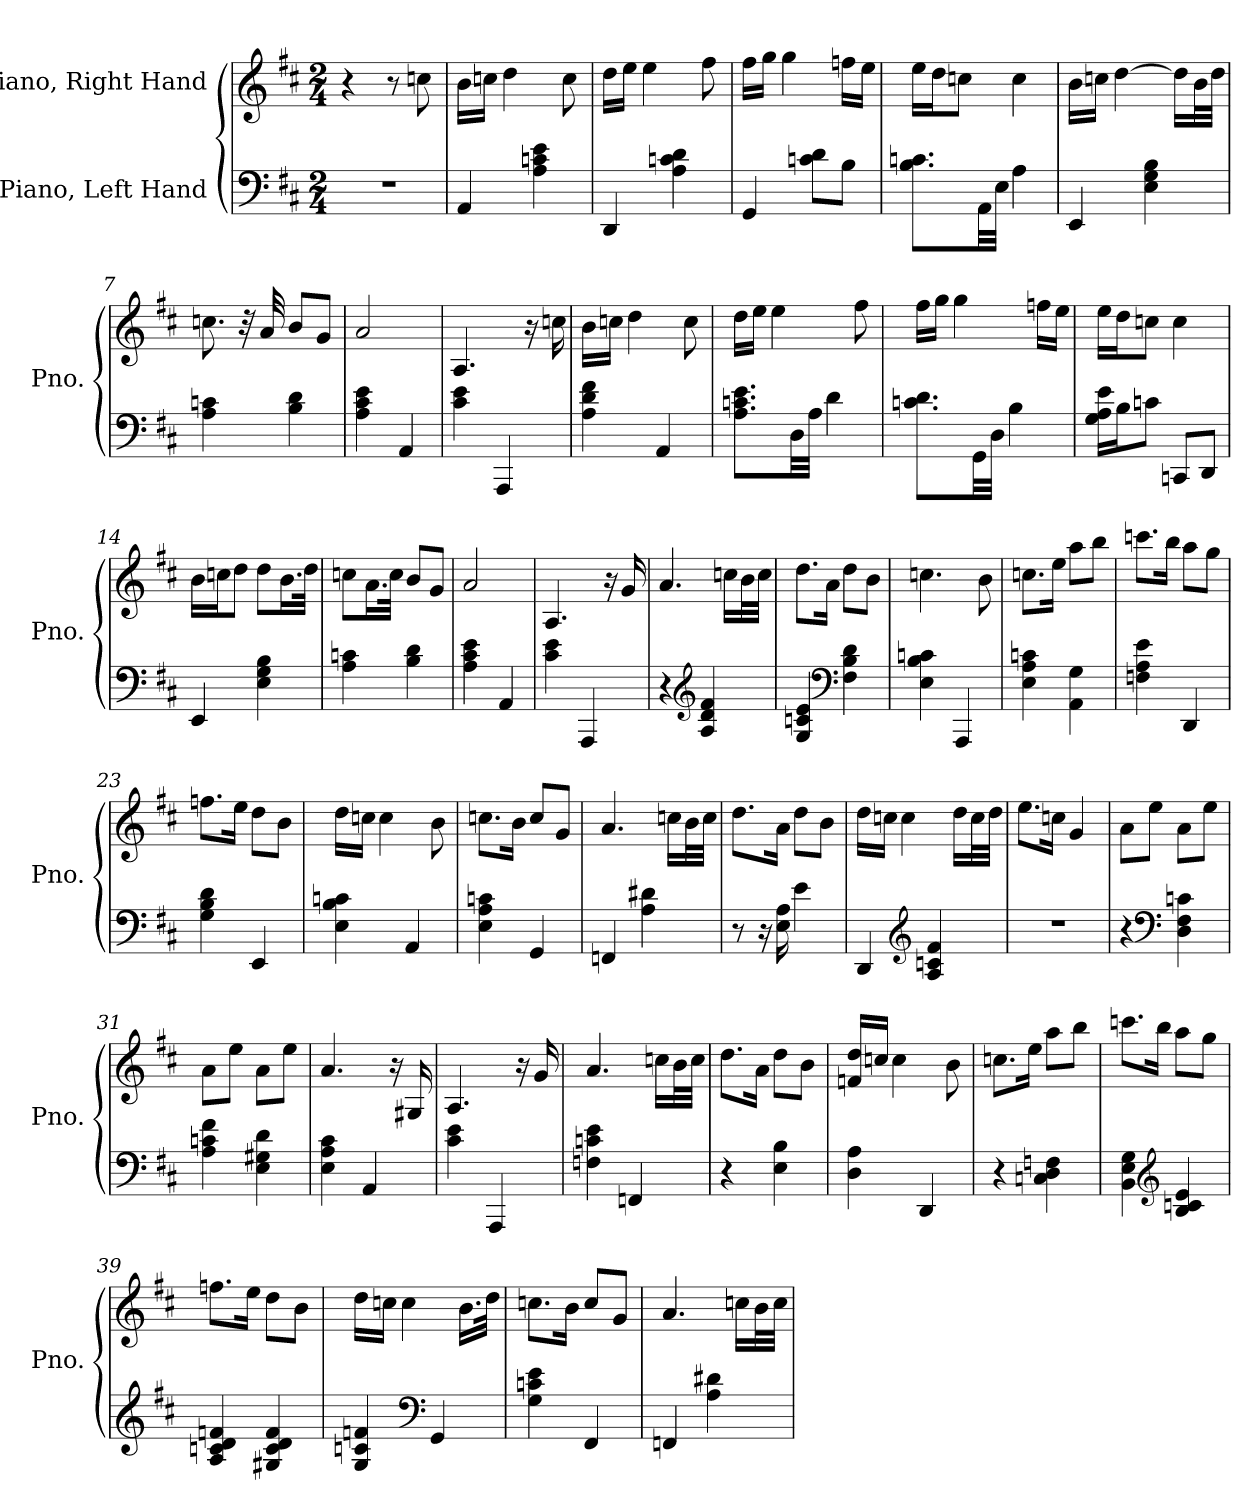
**kern	**kern
*part2	*part1
*staff2	*staff1
*I"Piano, Left Hand	*I"Piano, Right Hand
*I'Pno.	*I'Pno.
*clefF4	*clefG2
*k[f#c#]	*k[f#c#]
*M2/4	*M2/4
*MM80	*MM80
=1	=1
2r	4r
.	8r
.	8ccn\
=2	=2
4AA/	16b\LL
.	16ccn\JJ
.	4dd\
4A\ 4cn\ 4e\	.
.	8cc\
=3	=3
4DD/	16dd\LL
.	16ee\JJ
.	4ee\
4A\ 4cn\ 4d\	.
.	8ff#\
=4	=4
4GG/	16ff#\LL
.	16gg\JJ
.	4gg\
8cn\ 8d\L	.
8B\J	16ffn\LL
.	16ee\JJ
=5	=5
8.B\ 8.cn\L	16ee\LL
.	16dd\J
.	8ccn\J
32AA\LL	.
32E\JJJ	.
4A\	4cc\
!!LO:LB:g=z
=6	=6
4EE/	16b\LL
.	16ccn\JJ
.	[4dd\
4E\ 4G\ 4B\	.
.	16dd\LL]
.	32b\L
.	32dd\JJJ
=7	=7
4A\ 4cn\	8.ccn\
.	32r
.	32a/
4B\ 4d\	8b/L
.	8g/J
=8	=8
4A\ 4c#\ 4e\	2a/
4AA/	.
=9	=9
4c#\ 4e\	4.A/
4AAA/	.
.	16r
.	16ccn\
=10	=10
4A\ 4d\ 4f#\	16b\LL
.	16ccn\JJ
.	4dd\
4AA/	.
.	8cc\
=11	=11
8.A\ 8.cn\ 8.e\L	16dd\LL
.	16ee\JJ
.	4ee\
32D\LL	.
32A\JJJ	.
4d\	.
.	8ff#\
=12	=12
8.cn\ 8.d\L	16ff#\LL
.	16gg\JJ
.	4gg\
32GG\LL	.
32D\JJJ	.
4B\	.
.	16ffn\LL
.	16ee\JJ
!!LO:LB:g=z
=13	=13
16G\ 16A\ 16e\LL	16ee\LL
16B\J	16dd\J
8cn\J	8ccn\J
8CCn/L	4cc\
8DD/J	.
=14	=14
4EE/	16b\LL
.	16ccn\J
.	8dd\J
4E\ 4G\ 4B\	8dd\L
.	16.b\L
.	32dd\JJk
=15	=15
4A\ 4cn\	8ccn\L
.	16.a\L
.	32cc\JJk
4B\ 4d\	8b/L
.	8g/J
=16	=16
4A\ 4c#\ 4e\	2a/
4AA/	.
=17	=17
4c#\ 4e\	4.A/
4AAA/	.
.	16r
.	16g/
=18	=18
4r	4.a/
*clefG2	*
4A/ 4d/ 4f#/	.
.	16ccn\LL
.	32b\L
.	32cc\JJJ
!!LO:LB:g=z
=19	=19
4G/ 4cn/ 4e/	8.dd\L
.	16a\Jk
*clefF4	*
4F#\ 4B\ 4d\	8dd\L
.	8b\J
=20	=20
4E\ 4B\ 4cn\	4.ccn\
4AAA/	.
.	8b\
=21	=21
4E\ 4A\ 4cn\	8.ccn\L
.	16ee\Jk
4AA\ 4G\	8aa\L
.	8bb\J
=22	=22
4Fn\ 4A\ 4e\	8.cccn\L
.	16bb\Jk
4DD/	8aa\L
.	8gg\J
=23	=23
4G\ 4B\ 4d\	8.ffn\L
.	16ee\Jk
4EE/	8dd\L
.	8b\J
=24	=24
4E\ 4B\ 4cn\	16dd\LL
.	16ccn\JJ
.	4cc\
4AA/	.
.	8b\
=25	=25
4E\ 4A\ 4cn\	8.ccn\L
.	16b\Jk
4GG/	8cc/L
.	8g/J
!!LO:LB:g=z
=26	=26
4FFn/	4.a/
4A\ 4d#X\	.
.	16ccn\LL
.	32b\L
.	32cc\JJJ
=27	=27
8r	8.dd\L
16r	.
16E\ 16A\	16a\Jk
4e\	8dd\L
.	8b\J
=28	=28
4DD/	16dd\LL
.	16ccn\JJ
.	4cc\
*clefG2	*
4A/ 4cn/ 4f#/	.
.	16dd\LL
.	32cc\L
.	32dd\JJJ
=29	=29
2r	8.ee\L
.	16ccn\Jk
.	4g/
=30	=30
4r	8a\L
.	8ee\J
*clefF4	*
4D\ 4F#\ 4cn\	8a\L
.	8ee\J
=31	=31
4A\ 4cn\ 4f#\	8a\L
.	8ee\J
4E\ 4G#X\ 4d\	8a\L
.	8ee\J
!!LO:LB:g=z
=32	=32
4E\ 4A\ 4c#\	4.a/
4AA/	.
.	16r
.	16G#X/
=33	=33
4c#\ 4e\	4.A/
4AAA/	.
.	16r
.	16g/
=34	=34
4Fn\ 4cn\ 4e\	4.a/
4FFn/	.
.	16ccn\LL
.	32b\L
.	32cc\JJJ
=35	=35
4r	8.dd\L
.	16a\Jk
4E\ 4B\	8dd\L
.	8b\J
=36	=36
4D\ 4A\	16fn/ 16dd/LL
.	16ccn/JJ
.	4cc\
4DD/	.
.	8b\
=37	=37
4r	8.ccn\L
.	16ee\Jk
4Cn\ 4D\ 4Fn\	8aa\L
.	8bb\J
=38	=38
4BB\ 4E\ 4G\	8.cccn\L
.	16bb\Jk
*clefG2	*
4B/ 4cn/ 4e/	8aa\L
.	8gg\J
!!LO:PB:g=z
=39	=39
4A/ 4cn/ 4d/ 4fn/	8.ffn\L
.	16ee\Jk
4G#X/ 4c/ 4d/ 4f/	8dd\L
.	8b\J
=40	=40
4G/ 4cn/ 4fn/	16dd\LL
.	16ccn\JJ
.	4cc\
*clefF4	*
4GG/	.
.	16.b\LL
.	32dd\JJk
=41	=41
4G\ 4cn\ 4e\	8.ccn\L
.	16b\Jk
4FF#/	8cc/L
.	8g/J
=42	=42
4FFn/	4.a/
4A\ 4d#X\	.
.	16ccn\LL
.	32b\L
.	32cc\JJJ
=	=
*-	*-
